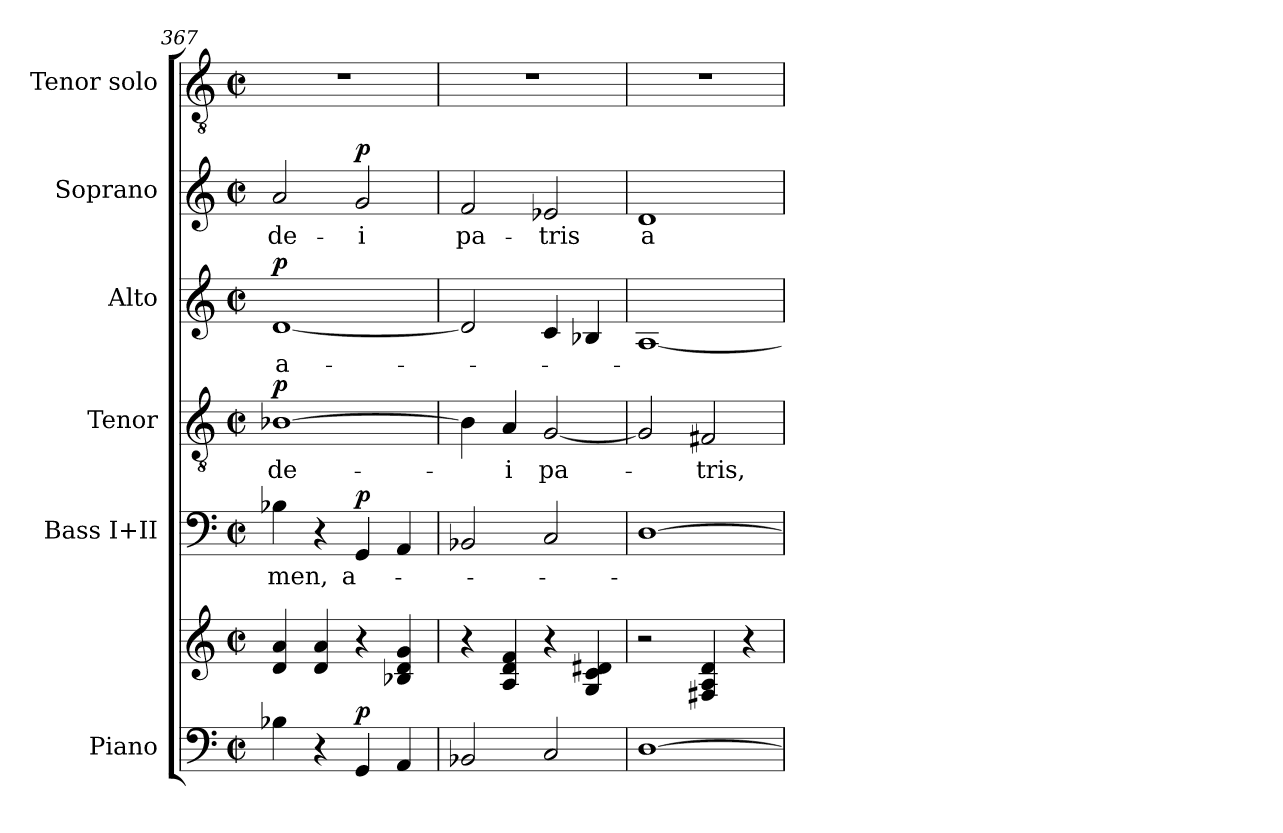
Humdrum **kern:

**kern	**kern	**dynam	**kern	**text	**dynam	**kern	**text	**dynam	**kern	**text	**dynam	**kern	**text	**dynam	**kern
*part6	*part6	*part6	*part5	*part5	*part5	*part4	*part4	*part4	*part3	*part3	*part3	*part2	*part2	*part2	*part1
*staff7	*staff6	*staff6/7	*staff5	*staff5	*staff5	*staff4	*staff4	*staff4	*staff3	*staff3	*staff3	*staff2	*staff2	*staff2	*staff1
*I"Piano	*	*	*I"Bass I+II	*	*	*I"Tenor	*	*	*I"Alto	*	*	*I"Soprano	*	*	*I"Tenor solo
*I'Pno.	*	*	*I'B.I+II	*	*	*I'T.	*	*	*I'A.	*	*	*I'S.	*	*	*I'T.s
*clefF4	*clefG2	*	*clefF4	*	*	*clefGv2	*	*	*clefG2	*	*	*clefG2	*	*	*clefGv2
*k[]	*k[]	*	*k[]	*	*	*k[]	*	*	*k[]	*	*	*k[]	*	*	*k[]
*M2/2	*M2/2	*	*M2/2	*	*	*M2/2	*	*	*M2/2	*	*	*M2/2	*	*	*M2/2
*met(c|)	*met(c|)	*	*met(c|)	*	*	*met(c|)	*	*	*met(c|)	*	*	*met(c|)	*	*	*met(c|)
=367	=367	=367	=367	=367	=367	=367	=367	=367	=367	=367	=367	=367	=367	=367	=367
!	!	!	!	!	!	!	!	!LO:DY:a	!	!	!LO:DY:a	!	!	!	!
4B-X\	4d/ 4a/	.	4B-X\	men,	.	[1B-X	de-	p	[1d	a-	p	2a/	de-	.	1r
4r	4d/ 4a/	.	4r	.	.	.	.	.	.	.	.	.	.	.	.
!	!	!LO:DY:a=2	!	!	!LO:DY:a	!	!	!	!	!	!	!	!	!LO:DY:a	!
4GG/	4r	p	4GG/	a-	p	.	.	.	.	.	.	2g/	-i	p	.
4AA/	4B-X/ 4d/ 4g/	.	4AA/	.	.	.	.	.	.	.	.	.	.	.	.
=368	=368	=368	=368	=368	=368	=368	=368	=368	=368	=368	=368	=368	=368	=368	=368
2BB-X/	4r	.	2BB-X/	.	.	4B-\]	.	.	2d/]	.	.	2f/	pa-	.	1r
.	4A/ 4d/ 4f/	.	.	.	.	4A/	-i	.	.	.	.	.	.	.	.
2C/	4r	.	2C/	.	.	[2G/	pa-	.	4c/	.	.	2e-X/	-tris	.	.
.	4G/ 4c/ 4d#X/	.	.	.	.	.	.	.	4B-X/	.	.	.	.	.	.
=369	=369	=369	=369	=369	=369	=369	=369	=369	=369	=369	=369	=369	=369	=369	=369
[1D	2r	.	[1D	.	.	2G/]	.	.	[1A	.	.	1d	a-	.	1r
.	4F#X/ 4A/ 4d/	.	.	.	.	2F#X/	-tris,	.	.	.	.	.	.	.	.
.	4r	.	.	.	.	.	.	.	.	.	.	.	.	.	.
=	=	=	=	=	=	=	=	=	=	=	=	=	=	=	=
*-	*-	*-	*-	*-	*-	*-	*-	*-	*-	*-	*-	*-	*-	*-	*-
